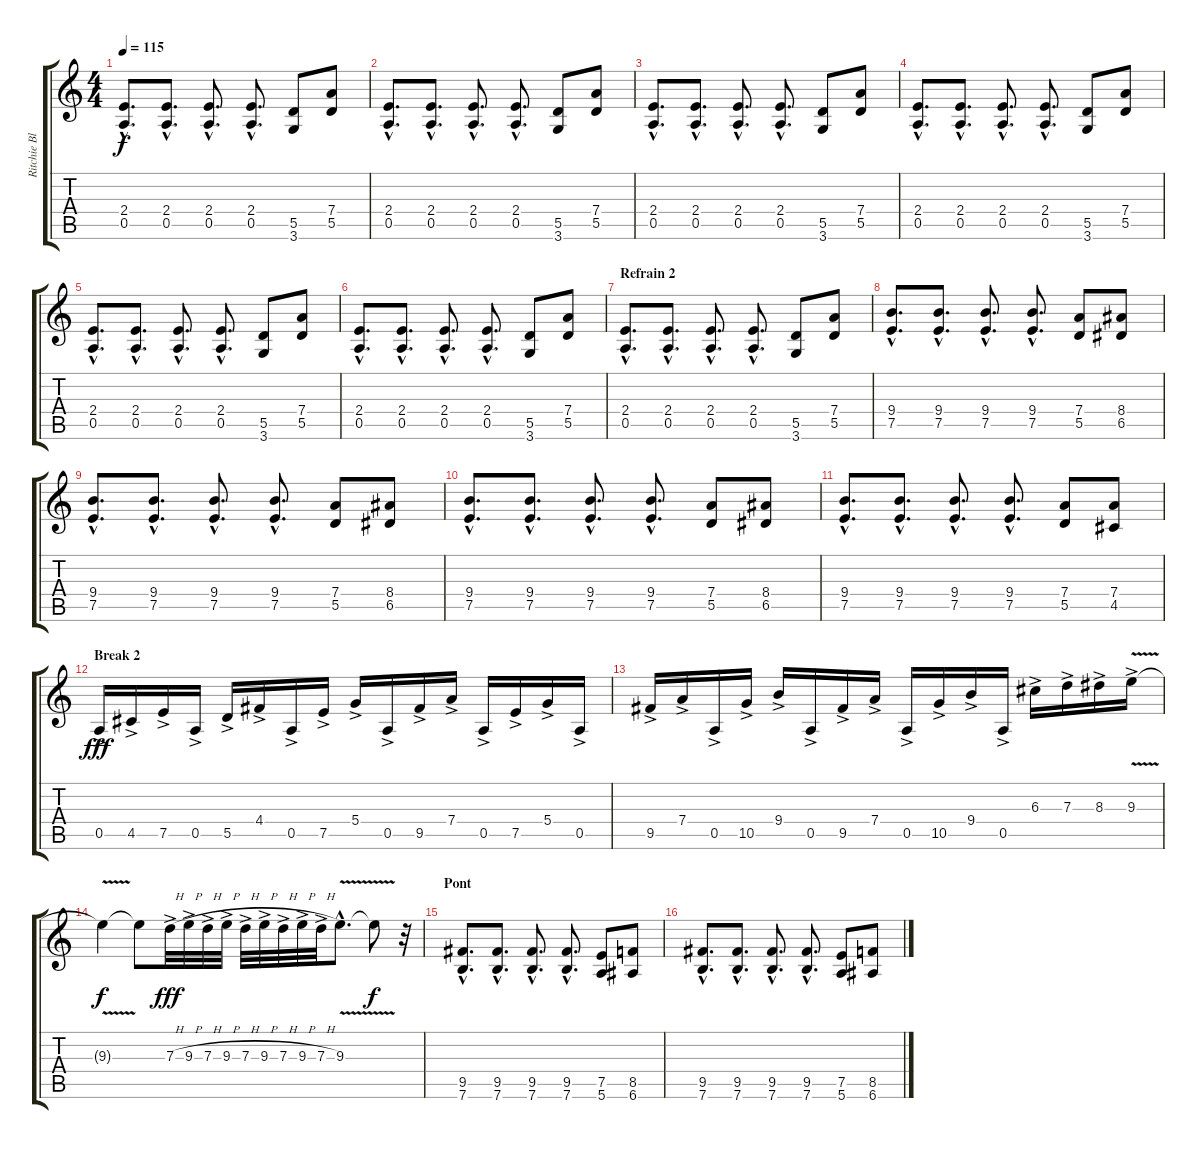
\track ("Ritchie Blackmore" "Ritchie Bl") {instrument distortionguitar}
\staff {score tabs}
\tuning (E4 B3 G3 D3 A2 E2) {hide}
\ts (4 4)
\tempo 115
\clef g2
\ks c
(2.4{hac} 0.5{hac}).8{d dy f} (2.4{hac} 0.5{hac}).8{d} (2.4{hac} 0.5{hac}).8{d} (2.4{hac} 0.5{hac}).8{d} (5.5 3.6).8 (7.4 5.5).8 |
(2.4{hac} 0.5{hac}).8{d} (2.4{hac} 0.5{hac}).8{d} (2.4{hac} 0.5{hac}).8{d} (2.4{hac} 0.5{hac}).8{d} (5.5 3.6).8 (7.4 5.5).8 |
(2.4{hac} 0.5{hac}).8{d} (2.4{hac} 0.5{hac}).8{d} (2.4{hac} 0.5{hac}).8{d} (2.4{hac} 0.5{hac}).8{d} (5.5 3.6).8 (7.4 5.5).8 |
(2.4{hac} 0.5{hac}).8{d} (2.4{hac} 0.5{hac}).8{d} (2.4{hac} 0.5{hac}).8{d} (2.4{hac} 0.5{hac}).8{d} (5.5 3.6).8 (7.4 5.5).8 |
(2.4{hac} 0.5{hac}).8{d} (2.4{hac} 0.5{hac}).8{d} (2.4{hac} 0.5{hac}).8{d} (2.4{hac} 0.5{hac}).8{d} (5.5 3.6).8 (7.4 5.5).8 |
(2.4{hac} 0.5{hac}).8{d} (2.4{hac} 0.5{hac}).8{d} (2.4{hac} 0.5{hac}).8{d} (2.4{hac} 0.5{hac}).8{d} (5.5 3.6).8 (7.4 5.5).8 |
\section ("" "Refrain 2")
(2.4{hac} 0.5{hac}).8{d} (2.4{hac} 0.5{hac}).8{d} (2.4{hac} 0.5{hac}).8{d} (2.4{hac} 0.5{hac}).8{d} (5.5 3.6).8 (7.4 5.5).8 |
(9.4{hac} 7.5{hac}).8{d} (9.4{hac} 7.5{hac}).8{d} (9.4{hac} 7.5{hac}).8{d} (9.4{hac} 7.5{hac}).8{d} (7.4 5.5).8 (8.4 6.5).8 |
(9.4{hac} 7.5{hac}).8{d} (9.4{hac} 7.5{hac}).8{d} (9.4{hac} 7.5{hac}).8{d} (9.4{hac} 7.5{hac}).8{d} (7.4 5.5).8 (8.4 6.5).8 |
(9.4{hac} 7.5{hac}).8{d} (9.4{hac} 7.5{hac}).8{d} (9.4{hac} 7.5{hac}).8{d} (9.4{hac} 7.5{hac}).8{d} (7.4 5.5).8 (8.4 6.5).8 |
(9.4{hac} 7.5{hac}).8{d} (9.4{hac} 7.5{hac}).8{d} (9.4{hac} 7.5{hac}).8{d} (9.4{hac} 7.5{hac}).8{d} (7.4 5.5).8 (7.4 4.5).8 |
\section ("" "Break 2")
0.5{ac}.16{dy fff} 4.5{ac}.16 7.5{ac}.16 0.5{ac}.16 5.5{ac}.16 4.4{ac}.16 0.5{ac}.16 7.5{ac}.16 5.4{ac}.16 0.5{ac}.16 9.5{ac}.16 7.4{ac}.16 0.5{ac}.16 7.5{ac}.16 5.4{ac}.16 0.5{ac}.16 |
9.5{ac}.16 7.4{ac}.16 0.5{ac}.16 10.5{ac}.16 9.4{ac}.16 0.5{ac}.16 9.5{ac}.16 7.4{ac}.16 0.5{ac}.16 10.5{ac}.16 9.4{ac}.16 0.5{ac}.16 6.3{ac}.16 7.3{ac}.16 8.3{ac}.16 9.3{v ac}.16 |
9.3{t}.4{dy f} 9.3{t}.8 7.3{h ac}.32{dy fff} 9.3{h ac}.32 7.3{h ac}.32 9.3{h ac}.32 7.3{h ac}.32 9.3{h ac}.32 7.3{h ac}.32 9.3{h ac}.32 7.3{h ac}.32 9.3{v hac}.8{d} 9.3{t}.8{dy f} r.32 |
\section ("" "Pont")
(9.5{hac} 7.6{hac}).8{d} (9.5{hac} 7.6{hac}).8{d} (9.5{hac} 7.6{hac}).8{d} (9.5{hac} 7.6{hac}).8{d} (7.5 5.6).8 (8.5 6.6).8 |
(9.5{hac} 7.6{hac}).8{d} (9.5{hac} 7.6{hac}).8{d} (9.5{hac} 7.6{hac}).8{d} (9.5{hac} 7.6{hac}).8{d} (7.5 5.6).8 (8.5 6.6).8
